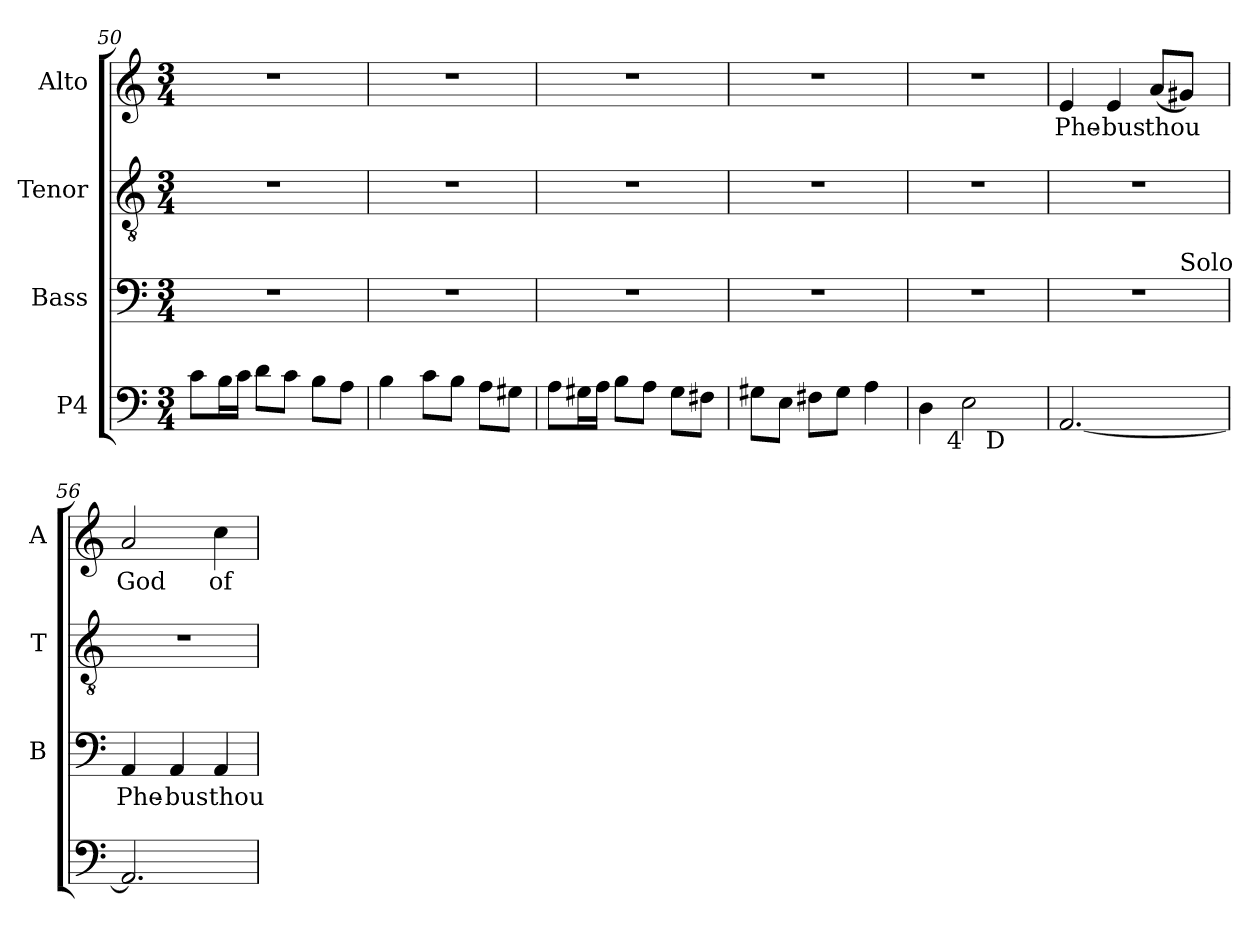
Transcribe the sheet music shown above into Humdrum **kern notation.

**kern	**kern	**text	**kern	**kern	**text
*part4	*part3	*part3	*part2	*part1	*part1
*staff4	*staff3	*staff3	*staff2	*staff1	*staff1
*I"P4	*I"Bass	*	*I"Tenor	*I"Alto	*
*	*I'B	*	*I'T	*I'A	*
*clefF4	*clefF4	*	*clefGv2	*clefG2	*
*k[]	*k[]	*	*k[]	*k[]	*
*a:	*a:	*	*a:	*a:	*
*M3/4	*M3/4	*	*M3/4	*M3/4	*
=50	=50	=50	=50	=50	=50
!	!LO:N:vis=1	!	!LO:N:vis=1	!LO:N:vis=1	!
8ci\L	2.r	.	2.r	2.r	.
16Bi\L	.	.	.	.	.
16ci\JJ	.	.	.	.	.
8di\L	.	.	.	.	.
8ci\J	.	.	.	.	.
8Bi\L	.	.	.	.	.
8Ai\J	.	.	.	.	.
=51	=51	=51	=51	=51	=51
!	!LO:N:vis=1	!	!LO:N:vis=1	!LO:N:vis=1	!
4Bi\	2.r	.	2.r	2.r	.
8ci\L	.	.	.	.	.
8Bi\J	.	.	.	.	.
8Ai\L	.	.	.	.	.
8G#Xi\J	.	.	.	.	.
=52	=52	=52	=52	=52	=52
!	!LO:N:vis=1	!	!LO:N:vis=1	!LO:N:vis=1	!
8Ai\L	2.r	.	2.r	2.r	.
16G#Xi\L	.	.	.	.	.
16Ai\JJ	.	.	.	.	.
8Bi\L	.	.	.	.	.
8Ai\J	.	.	.	.	.
8G#i\L	.	.	.	.	.
8F#Xi\J	.	.	.	.	.
=53	=53	=53	=53	=53	=53
!	!LO:N:vis=1	!	!LO:N:vis=1	!LO:N:vis=1	!
8G#Xi\L	2.r	.	2.r	2.r	.
8Ei\J	.	.	.	.	.
8F#Xi\L	.	.	.	.	.
8G#i\J	.	.	.	.	.
4Ai\	.	.	.	.	.
!!LO:LB:g=z
=54	=54	=54	=54	=54	=54
!LO:TX:b:rj:t=7	!	!	!	!	!
!	!LO:N:vis=1	!	!LO:N:vis=1	!LO:N:vis=1	!
*^	*	*	*	*	*
4Di\	2ryy	2.r	.	2.r	2.r	.
!LO:TX:b:rj:t=4	!	!	!	!	!	!
2Ei\	.	.	.	.	.	.
!	!LO:TX:b:rj:t=D	!	!	!	!	!
.	4ryy	.	.	.	.	.
=55	=55	=55	=55	=55	=55	=55
!	!	!LO:N:vis=1	!	!LO:N:vis=1	!	!
*v	*v	*	*	*	*	*
*^	*	*	*	*	*
!	!	!	!	!	!	!LO:LY:b:color=#000000
*v	*v	*^	*	*	*	*
[<2.AAi/	2.r	2ryy	.	2.r	4ei/	Phe-
!	!	!	!	!	!	!LO:LY:b:color=#000000
.	.	.	.	.	4ei/	-bus
!	!	!	!	!	!	!LO:LY:b:color=#000000
.	.	8ryy	.	.	(8ai/L	thou
!	!	!LO:TX:a:t=Solo	!	!	!	!
.	.	8ryy	.	.	8g#Xi/J)	.
*	*v	*v	*	*	*	*
=56	=56	=56	=56	=56	=56
*	*^	*	*	*	*
!	!	!	!LO:LY:b:color=#000000	!LO:N:vis=1	!	!
*	*v	*v	*	*	*	*
*	*^	*	*	*	*
!	!	!	!	!	!	!LO:LY:b:color=#000000
*	*v	*v	*	*	*	*
2.AAi/]	4AAi/	Phe-	2.r	2ai/	God
!	!	!LO:LY:b:color=#000000	!	!	!
.	4AAi/	-bus	.	.	.
!	!	!LO:LY:b:color=#000000	!	!	!
!	!	!	!	!	!LO:LY:b:color=#000000
.	4AAi/	thou	.	4cci\	of
=	=	=	=	=	=
*-	*-	*-	*-	*-	*-
